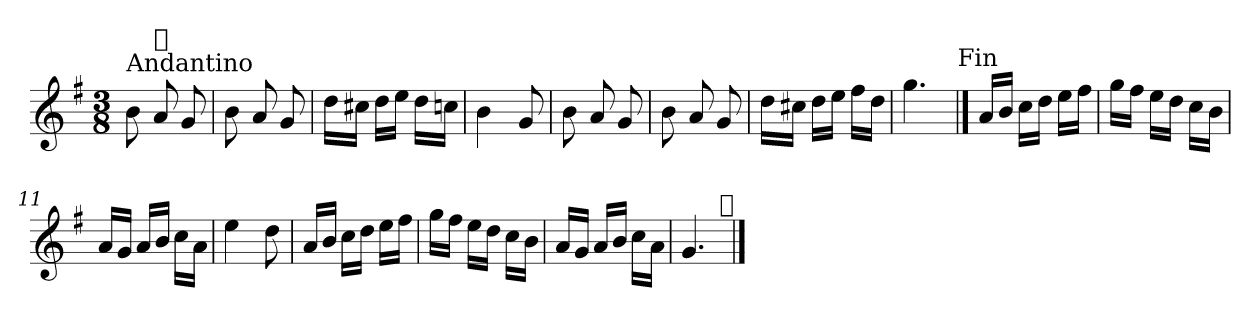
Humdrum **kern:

**kern
*part1
*staff1
*clefG2
*k[f#]
*G:
*M3/8
=1
!LO:TX:a:t=Andantino
8b\
!LO:TX:a:t=𝄋
8a/
8g/
=2
8b\
8a/
8g/
=3
16dd\LL
16cc#X\JJ
16dd\LL
16ee\JJ
16dd\LL
16ccn\JJ
=4
4b\
8g/
=5
8b\
8a/
8g/
=6
8b\
8a/
8g/
=7
16dd\LL
16cc#X\JJ
16dd\LL
16ee\JJ
16ff#\LL
16dd\JJ
=8
4.gg\
!LO:TX:a:t=Fin
!!LO:LB:g=z
==9
16a/LL
16b/JJ
16cc\LL
16dd\JJ
16ee\LL
16ff#\JJ
=10
16gg\LL
16ff#\JJ
16ee\LL
16dd\JJ
16cc\LL
16b\JJ
=11
16a/LL
16g/JJ
16a/LL
16b/JJ
16cc\LL
16a\JJ
=12
4ee\
8dd\
=13
16a/LL
16b/JJ
16cc\LL
16dd\JJ
16ee\LL
16ff#\JJ
=14
16gg\LL
16ff#\JJ
16ee\LL
16dd\JJ
16cc\LL
16b\JJ
=15
16a/LL
16g/JJ
16a/LL
16b/JJ
16cc\LL
16a\JJ
=16
4.g/
!LO:TX:a:t=𝄋
==
*-
